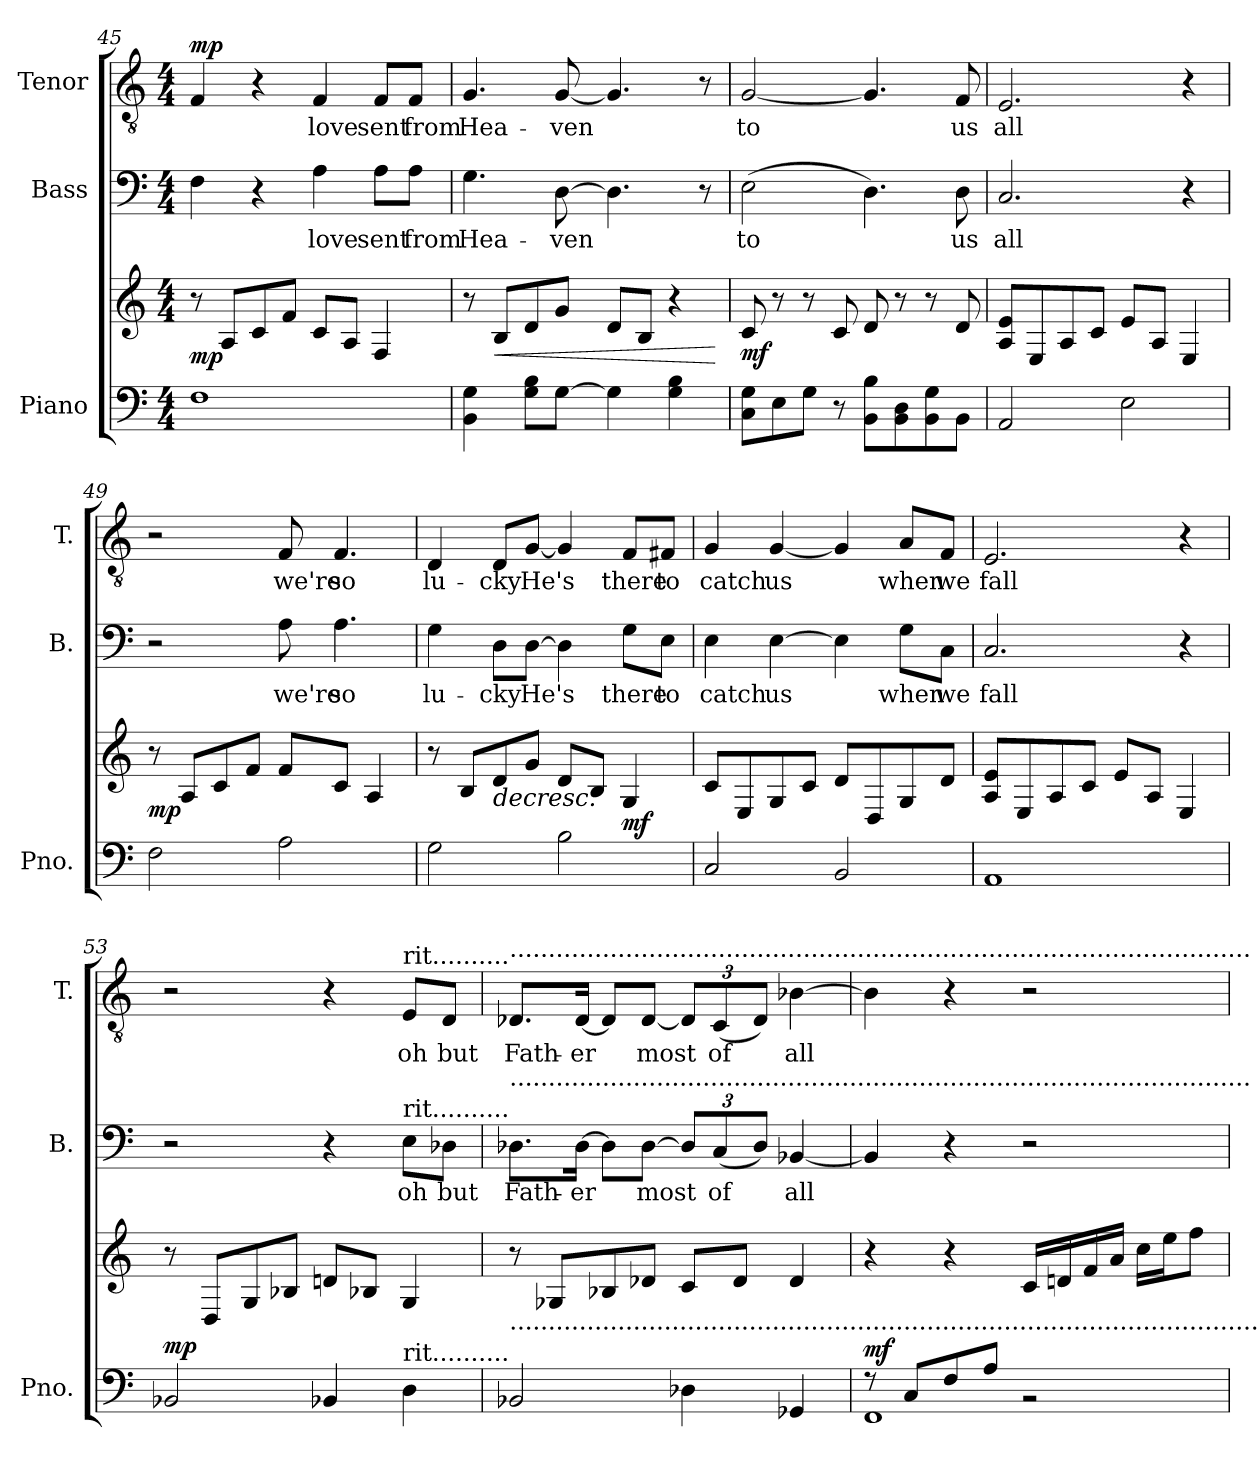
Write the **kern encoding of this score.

**kern	**kern	**dynam	**kern	**text	**kern	**text	**dynam
*part3	*part3	*part3	*part2	*part2	*part1	*part1	*part1
*staff4	*staff3	*staff3/4	*staff2	*staff2	*staff1	*staff1	*staff1
*I"Piano	*	*	*I"Bass	*	*I"Tenor	*	*
*I'Pno.	*	*	*I'B.	*	*I'T.	*	*
!!LO:LB:g=z
*clefF4	*clefG2	*	*clefF4	*	*clefGv2	*	*
*	*	*	*	*	*ITrd-7c-12	*	*
*k[]	*k[]	*	*k[]	*	*k[]	*	*
*M4/4	*M4/4	*	*M4/4	*	*M4/4	*	*
=45	=45	=45	=45	=45	=45	=45	=45
!	!	!LO:DY:b	!	!	!	!	!LO:DY:a
1F	8r	mp	4F\	.	4f/	.	mp
.	8A/L	.	.	.	.	.	.
.	8c/	.	4r	.	4r	.	.
.	8f/J	.	.	.	.	.	.
.	8c/L	.	4A\	love	4f/	love	.
.	8A/J	.	.	.	.	.	.
.	4F/	.	8A\L	sent	8f/L	sent	.
.	.	.	8A\J	from	8f/J	from	.
=46	=46	=46	=46	=46	=46	=46	=46
4BB\ 4G\	8r	.	4.G\	Hea-	4.g/	Hea-	.
!	!	!LO:HP:b	!	!	!	!	!
.	8B/L	<	.	.	.	.	.
8G\ 8B\L	8d/	.	.	.	.	.	.
[8G\J	8g/J	.	[8D\	-ven	[8g/	-ven	.
4G\]	8d/L	.	4.D\]	.	4.g/]	.	.
.	8B/J	.	.	.	.	.	.
4G\ 4B\	4r	.	.	.	.	.	.
.	.	.	8r	.	8r	.	.
.	.	[	.	.	.	.	.
=47	=47	=47	=47	=47	=47	=47	=47
!	!	!LO:DY:b	!	!	!	!	!
8C\ 8G\L	8c/	mf	(2E\	to	[2g/	to	.
8E\	8r	.	.	.	.	.	.
8G\J	8r	.	.	.	.	.	.
8r	8c/	.	.	.	.	.	.
8BB\ 8B\L	8d/	.	4.D\)	.	4.g/]	.	.
8BB\ 8D\	8r	.	.	.	.	.	.
8BB\ 8G\	8r	.	.	.	.	.	.
8BB\J	8d/	.	8D\	us	8f/	us	.
!!LO:PB:g=z
=48	=48	=48	=48	=48	=48	=48	=48
2AA/	8A/ 8e/L	.	2.C/	all	2.e/	all	.
.	8E/	.	.	.	.	.	.
.	8A/	.	.	.	.	.	.
.	8c/J	.	.	.	.	.	.
2E\	8e/L	.	.	.	.	.	.
.	8A/J	.	.	.	.	.	.
.	4E/	.	4r	.	4r	.	.
=49	=49	=49	=49	=49	=49	=49	=49
!	!	!LO:DY:b	!	!	!	!	!
2F\	8r	mp	2r	.	2r	.	.
.	8A/L	.	.	.	.	.	.
.	8c/	.	.	.	.	.	.
.	8f/J	.	.	.	.	.	.
2A\	8f/L	.	8A\	we're	8f/	we're	.
.	8c/J	.	4.A\	so	4.f/	so	.
.	4A/	.	.	.	.	.	.
=50	=50	=50	=50	=50	=50	=50	=50
2G\	8r	.	4G\	lu-	4d/	lu-	.
.	8B/L	.	.	.	.	.	.
!	!	!LO:HP:b	!	!	!	!	!
.	8d/	>	8D\L	-cky	8d/L	-cky	.
.	8g/J	.	[8D\J	He's	[8g/J	He's	.
2B\	8d/L	.	4D\]	.	4g/]	.	.
.	8B/J	.	.	.	.	.	.
!	!	!LO:DY:b	!	!	!	!	!
.	4G/	mf	8G\L	there	8f/L	there	.
.	.	.	8E\J	to	8f#X/J	to	.
.	.	]	.	.	.	.	.
!!LO:LB:g=z
=51	=51	=51	=51	=51	=51	=51	=51
2C/	8c/L	.	4E\	catch	4g/	catch	.
.	8E/	.	.	.	.	.	.
.	8G/	.	[4E\	us	[4g/	us	.
.	8c/J	.	.	.	.	.	.
2BB/	8d/L	.	4E\]	.	4g/]	.	.
.	8D/	.	.	.	.	.	.
.	8G/	.	8G\L	when	8a/L	when	.
.	8d/J	.	8C\J	we	8f/J	we	.
=52	=52	=52	=52	=52	=52	=52	=52
1AA	8A/ 8e/L	.	2.C/	fall	2.e/	fall	.
.	8E/	.	.	.	.	.	.
.	8A/	.	.	.	.	.	.
.	8c/J	.	.	.	.	.	.
.	8e/L	.	.	.	.	.	.
.	8A/J	.	.	.	.	.	.
.	4E/	.	4r	.	4r	.	.
=53	=53	=53	=53	=53	=53	=53	=53
!	!	!LO:DY:a=2	!	!	!	!	!
2BB-X/	8r	mp	2r	.	2r	.	.
.	8D/L	.	.	.	.	.	.
.	8G/	.	.	.	.	.	.
.	8B-X/J	.	.	.	.	.	.
4BB-X/	8dn/L	.	4r	.	4r	.	.
.	8B-X/J	.	.	.	.	.	.
!	!	!	!	!	!LO:TX:a:t=rit..........	!	!
!	!	!	!LO:TX:a:t=rit..........	!	!	!	!
!LO:TX:a:t=rit..........	!	!	!	!	!	!	!
4D\	4G/	.	8E\L	oh	8e/L	oh	.
.	.	.	8D-X\J	but	8d/J	but	.
!!LO:PB:g=z
=54	=54	=54	=54	=54	=54	=54	=54
*	*	*	*	*	*MM98	*	*
!	!	!	!	!	!LO:TX:a:t=................................................................................................	!	!
!	!	!	!LO:TX:a:t=................................................................................................	!	!	!	!
!LO:TX:a:t=....................................................................................................	!	!	!	!	!	!	!
2BB-X/	8r	.	8.D-X\L	Fath-	8.d-X/L	Fath-	.
.	8G-X/L	.	.	.	.	.	.
.	.	.	[16D-\Jk	-er	[16d-/Jk	-er	.
.	8B-X/	.	8D-\L]	.	8d-/L]	.	.
.	8d-X/J	.	[8D-\J	most	[8d-/J	most	.
*	*	*	*Xbrackettup	*	*Xbrackettup	*	*
4D-X\	8c/L	.	12D-/L]	.	12d-/L]	.	.
.	.	.	(12C/	of	(12c/	of	.
.	8d-/J	.	.	.	.	.	.
*	*	*	*	*	*MM93	*	*
.	.	.	12D-/J)	.	12d-/J)	.	.
4GG-X/	4d-/	.	[4BB-X/	all	[4b-X\	all	.
=55	=55	=55	=55	=55	=55	=55	=55
*	*	*	*	*	*MM90	*	*
*^	*	*	*	*	*	*	*
!	!	!	!LO:DY:a=2	!	!	!	!	!
8r	1FF	4r	mf	4BB-/]	.	4b-\]	.	.
8C/L	.	.	.	.	.	.	.	.
8F/	.	4r	.	4r	.	4r	.	.
8A/J	.	.	.	.	.	.	.	.
2rBB	.	16c/LL	.	2r	.	2r	.	.
.	.	16dn/	.	.	.	.	.	.
.	.	16f/	.	.	.	.	.	.
.	.	16a/JJ	.	.	.	.	.	.
.	.	16cc\LL	.	.	.	.	.	.
.	.	16ee\J	.	.	.	.	.	.
.	.	8ff\J	.	.	.	.	.	.
*v	*v	*	*	*	*	*	*	*
=	=	=	=	=	=	=	=
*-	*-	*-	*-	*-	*-	*-	*-
